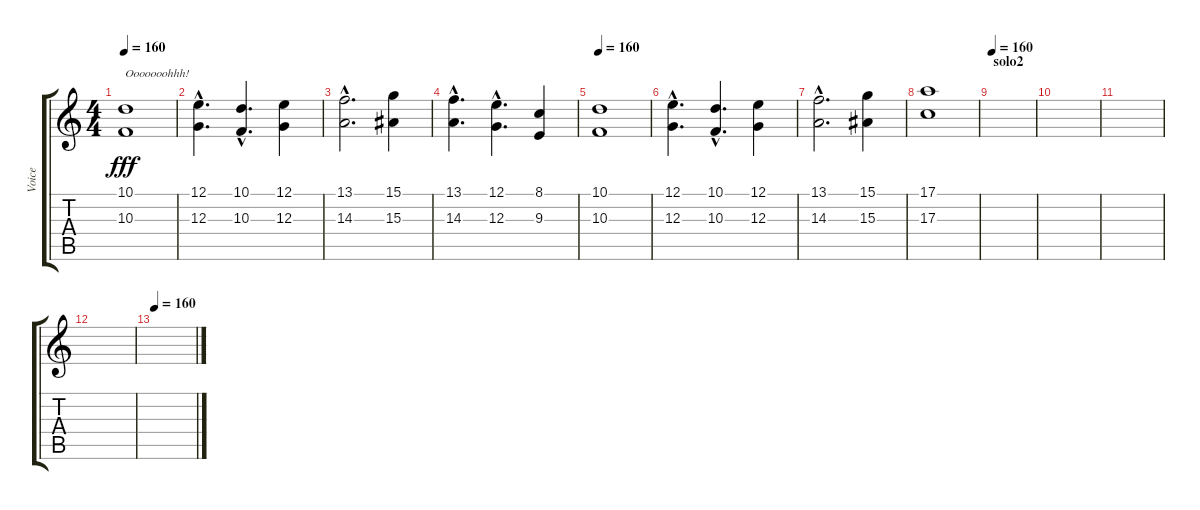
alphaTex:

\track ("Voice" "Voice") {instrument choiraahs}
\staff {score tabs}
\tuning (E4 B3 G3 D3 A2 E2) {hide}
\ts (4 4)
\tempo 160
\clef g2
\ks c
(10.1 10.3).1{txt "Ooooooohhh!" dy fff} |
(12.1{hac} 12.3{hac}).4{d} (10.1{hac} 10.3{hac}).4{d} (12.1 12.3).4 |
(13.1{hac} 14.3{hac}).2{d} (15.1 15.3).4 |
(13.1{hac} 14.3{hac}).4{d} (12.1{hac} 12.3{hac}).4{d} (8.1 9.3).4 |
\tempo 160
(10.1 10.3).1 |
(12.1{hac} 12.3{hac}).4{d} (10.1{hac} 10.3{hac}).4{d} (12.1 12.3).4 |
(13.1{hac} 14.3{hac}).2{d} (15.1 15.3).4 |
(17.1 17.3).1 |
\section ("" "solo2")
\tempo 160
|
|
|
|
\tempo 160
